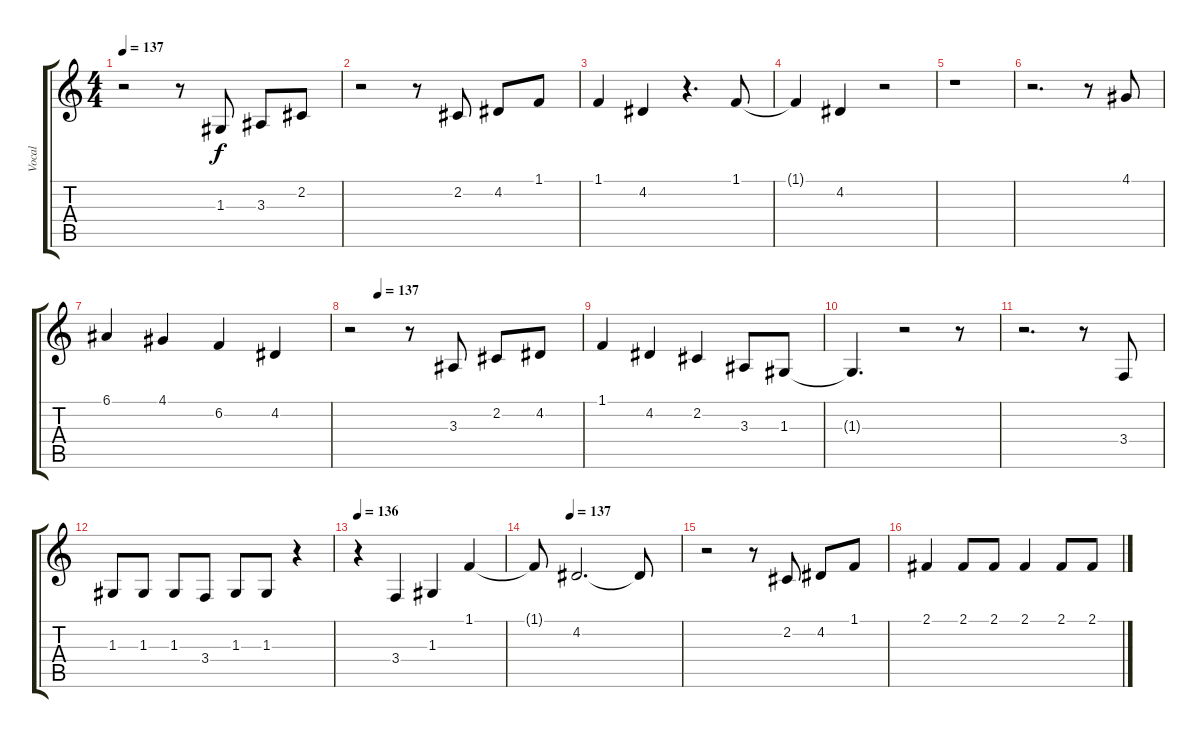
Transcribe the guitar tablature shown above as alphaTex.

\track ("Vocal" "Vocal") {instrument flute}
\staff {score tabs}
\tuning (E4 B3 G3 D3 A2 E2) {hide}
\ts (4 4)
\tempo 137
\clef g2
\ks c
r.2{dy f} r.8 1.3.8 3.3.8 2.2.8 |
r.2 r.8 2.2.8 4.2.8 1.1.8 |
1.1.4 4.2.4 r.4{d} 1.1.8 |
1.1{t}.4 4.2.4 r.2 |
r.1 |
r.2{d} r.8 4.1.8 |
6.1.4 4.1.4 6.2.4 4.2.4 |
\tempo (137 0.125)
r.2 r.8 3.3.8 2.2.8 4.2.8 |
1.1.4 4.2.4 2.2.4 3.3.8 1.3.8 |
1.3{t}.4{d} r.2 r.8 |
r.2{d} r.8 3.4.8 |
1.3.8 1.3.8 1.3.8 3.4.8 1.3.8 1.3.8 r.4 |
\tempo 136
r.4 3.4.4 1.3.4 1.1.4 |
\tempo (137 0.25)
1.1{t}.8 4.2.2{d} 4.2{t}.8 |
r.2 r.8 2.2.8 4.2.8 1.1.8 |
2.1.4 2.1.8 2.1.8 2.1.4 2.1.8 2.1.8
